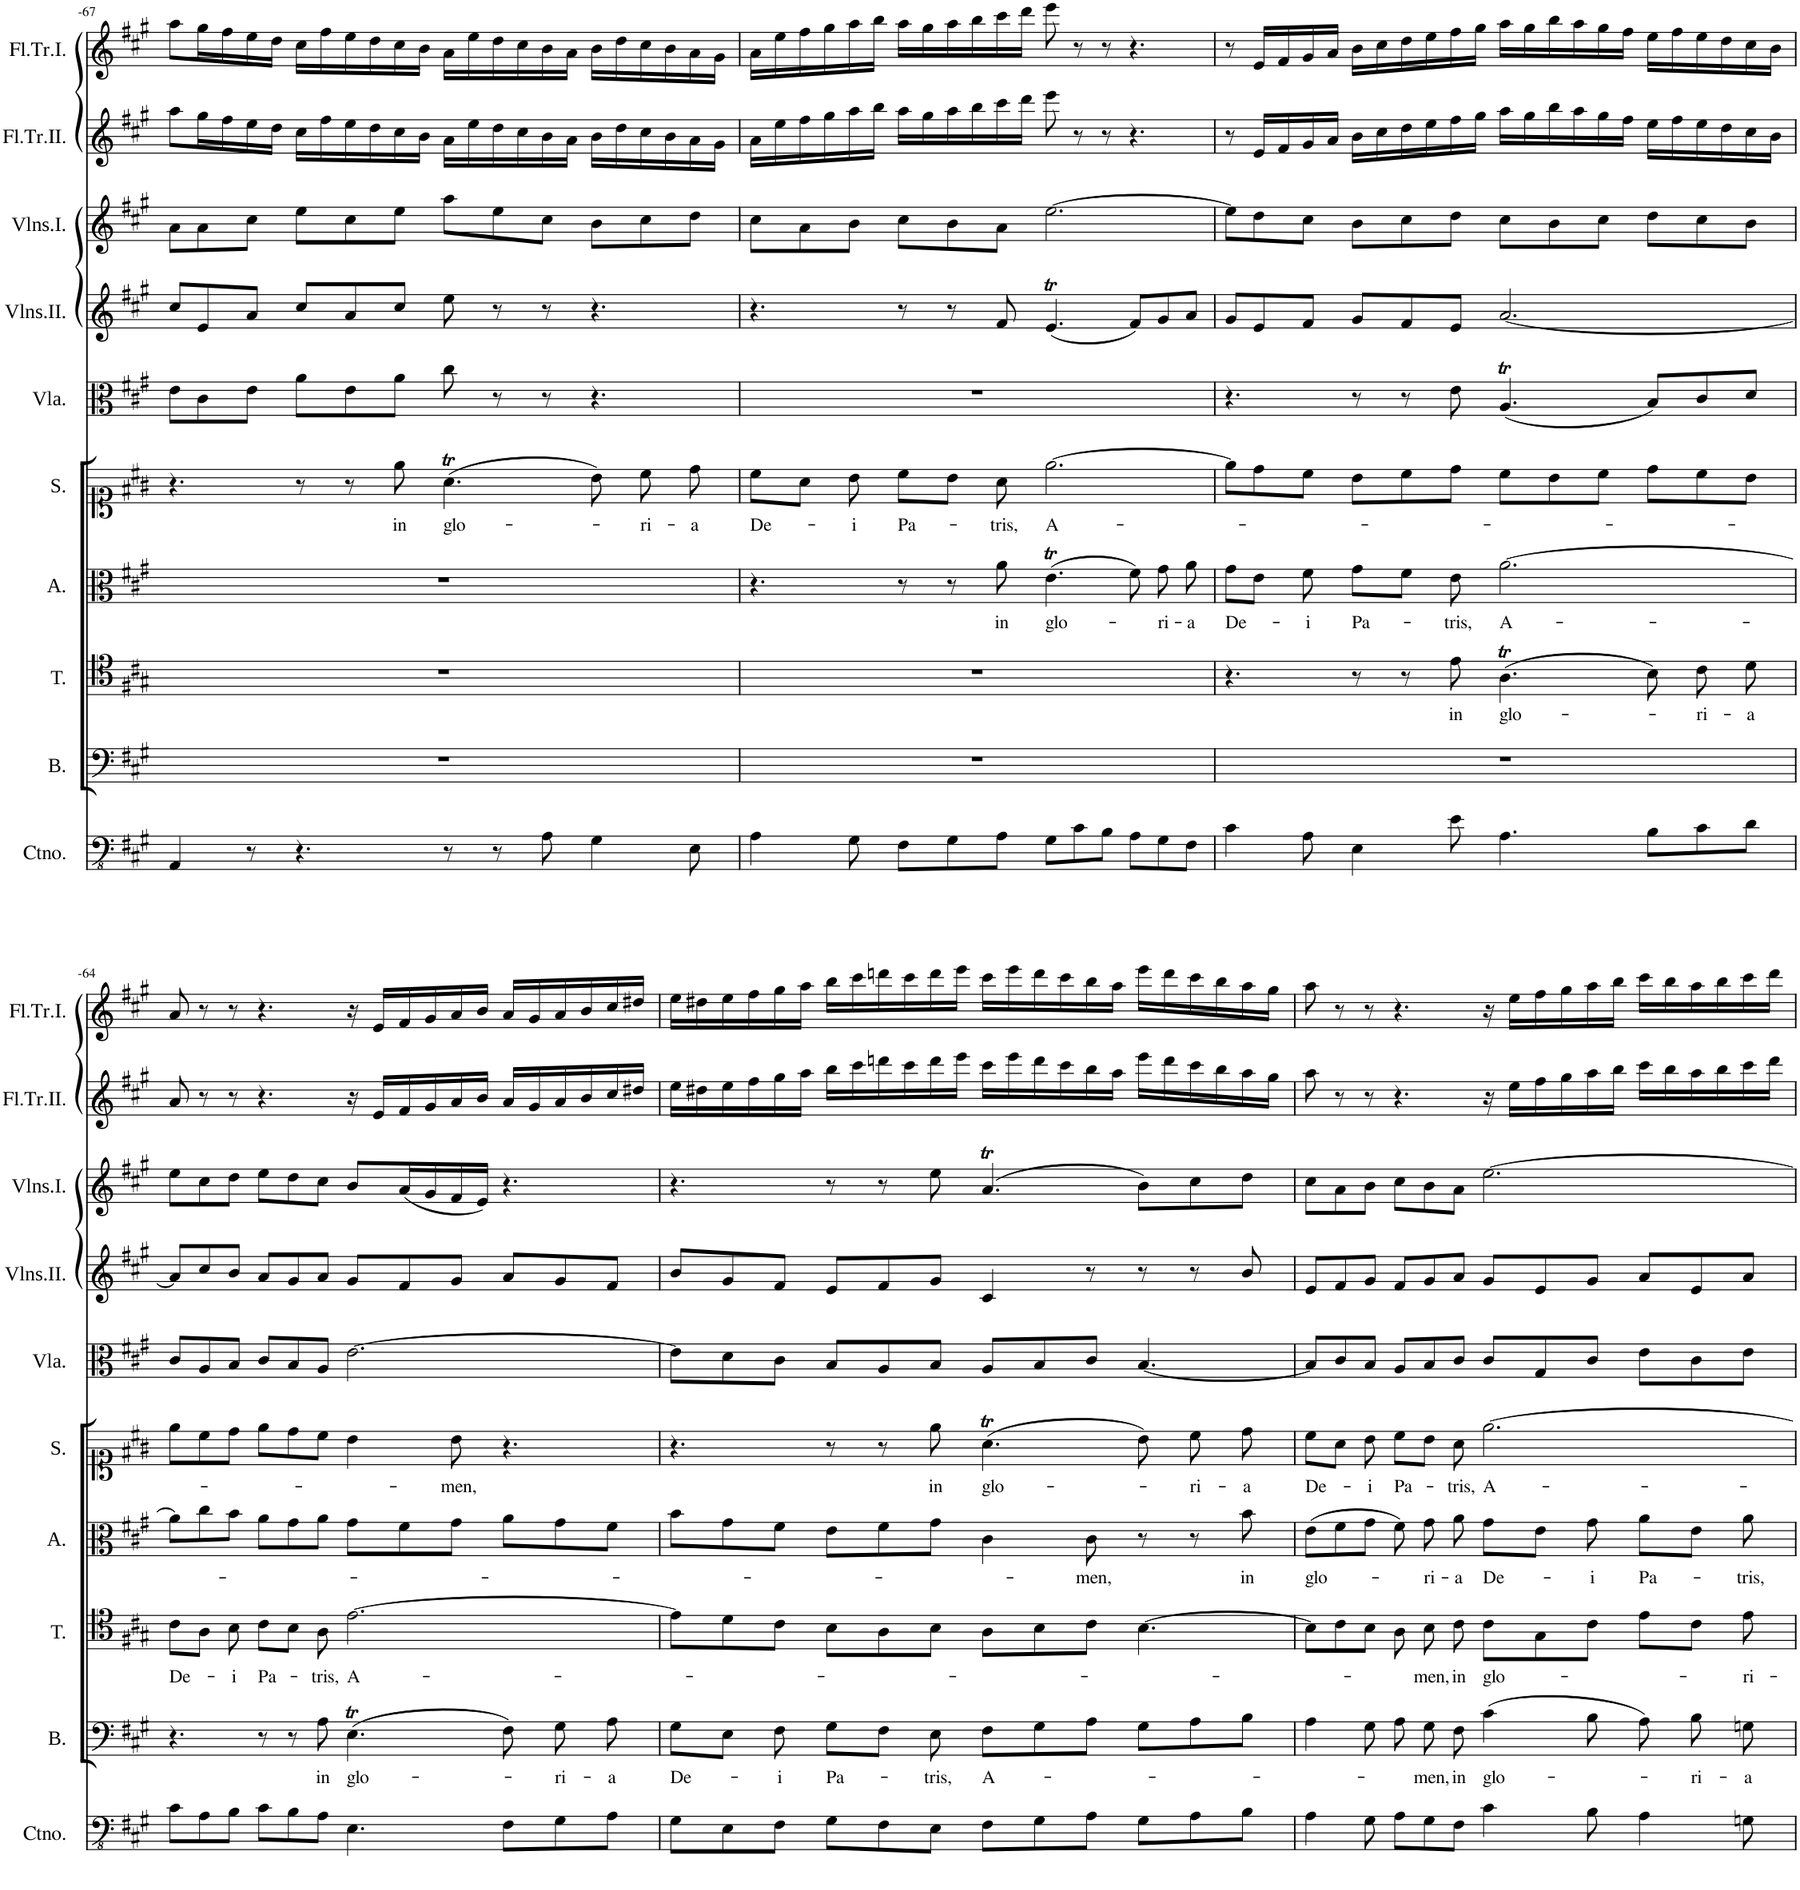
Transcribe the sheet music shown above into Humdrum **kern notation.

**kern	**kern	**text	**kern	**text	**kern	**text	**kern	**text	**kern	**kern	**kern	**kern	**kern
*part10	*part9	*part9	*part8	*part8	*part7	*part7	*part6	*part6	*part5	*part4	*part3	*part2	*part1
*staff10	*staff9	*staff9	*staff8	*staff8	*staff7	*staff7	*staff6	*staff6	*staff5	*staff4	*staff3	*staff2	*staff1
*I"Continuo.	*I"Basso.	*	*I"Tenore.	*	*I"Alto.	*	*I"Soprano.	*	*I"Viola	*I"Violino II.	*I"Violino I.	*I"Flauto Traverso II.	*I"Flauto Traverso I.
*I'Ctno.	*I'B.	*	*I'T.	*	*I'A.	*	*I'S.	*	*I'Vla.	*	*	*I'Fl.Tr.II.	*I'Fl.Tr.I.
!!LO:PB:g=z
*clefFv4	*clefF4	*	*clefC4	*	*clefC3	*	*clefC1	*	*clefC3	*clefG2	*clefG2	*clefG2	*clefG2
*k[f#c#g#]	*k[f#c#g#]	*	*k[f#c#g#]	*	*k[f#c#g#]	*	*k[f#c#g#]	*	*k[f#c#g#]	*k[f#c#g#]	*k[f#c#g#]	*k[f#c#g#]	*k[f#c#g#]
*M12/8	*M12/8	*	*M12/8	*	*M12/8	*	*M12/8	*	*M12/8	*M12/8	*M12/8	*M12/8	*M12/8
=67-	=67-	=67-	=67-	=67-	=67-	=67-	=67-	=67-	=67-	=67-	=67-	=67-	=67-
4AAA/	1.r	.	1.r	.	1.r	.	4.r	.	8e\L	8cc#/L	8a\L	8aa\L	8aa\L
.	.	.	.	.	.	.	.	.	8c#\	8e/	8a\	16gg#\L	16gg#\L
.	.	.	.	.	.	.	.	.	.	.	.	16ff#\	16ff#\
8r	.	.	.	.	.	.	.	.	8e\J	8a/J	8cc#\J	16ee\	16ee\
.	.	.	.	.	.	.	.	.	.	.	.	16dd\JJ	16dd\JJ
4.r	.	.	.	.	.	.	8r	.	8a\L	8cc#/L	8ee\L	16cc#\LL	16cc#\LL
.	.	.	.	.	.	.	.	.	.	.	.	16ff#\	16ff#\
.	.	.	.	.	.	.	8r	.	8e\	8a/	8cc#\	16ee\	16ee\
.	.	.	.	.	.	.	.	.	.	.	.	16dd\	16dd\
!	!	!	!	!	!	!	!	!LO:LY:b	!	!	!	!	!
.	.	.	.	.	.	.	8ee\	in	8a\J	8cc#/J	8ee\J	16cc#\	16cc#\
.	.	.	.	.	.	.	.	.	.	.	.	16b\JJ	16b\JJ
!	!	!	!	!	!	!	!	!LO:LY:b	!	!	!	!	!
8r	.	.	.	.	.	.	(4.aT\	glo-	8cc#\	8ee\	8aa\L	16a\LL	16a\LL
.	.	.	.	.	.	.	.	.	.	.	.	16ee\	16ee\
8r	.	.	.	.	.	.	.	.	8r	8r	8ee\	16dd\	16dd\
.	.	.	.	.	.	.	.	.	.	.	.	16cc#\	16cc#\
8AA\	.	.	.	.	.	.	.	.	8r	8r	8cc#\J	16b\	16b\
.	.	.	.	.	.	.	.	.	.	.	.	16a\JJ	16a\JJ
4GG#\	.	.	.	.	.	.	8b\)	.	4.r	4.r	8b\L	16b\LL	16b\LL
.	.	.	.	.	.	.	.	.	.	.	.	16dd\	16dd\
!	!	!	!	!	!	!	!	!LO:LY:b	!	!	!	!	!
.	.	.	.	.	.	.	8cc#\	-ri-	.	.	8cc#\	16cc#\	16cc#\
.	.	.	.	.	.	.	.	.	.	.	.	16b\	16b\
!	!	!	!	!	!	!	!	!LO:LY:b	!	!	!	!	!
8EE\	.	.	.	.	.	.	8dd\	-a	.	.	8dd\J	16a\	16a\
.	.	.	.	.	.	.	.	.	.	.	.	16g#\JJ	16g#\JJ
=66-	=66-	=66-	=66-	=66-	=66-	=66-	=66-	=66-	=66-	=66-	=66-	=66-	=66-
!	!	!	!	!	!	!	!	!LO:LY:b	!	!	!	!	!
4AA\	1.r	.	1.r	.	4.r	.	8cc#\L	De-	1.r	4.r	8cc#\L	16a\LL	16a\LL
.	.	.	.	.	.	.	.	.	.	.	.	16ee\	16ee\
.	.	.	.	.	.	.	8a\J	.	.	.	8a\	16ff#\	16ff#\
.	.	.	.	.	.	.	.	.	.	.	.	16gg#\	16gg#\
!	!	!	!	!	!	!	!	!LO:LY:b	!	!	!	!	!
8GG#\	.	.	.	.	.	.	8b\	-i	.	.	8b\J	16aa\	16aa\
.	.	.	.	.	.	.	.	.	.	.	.	16bb\JJ	16bb\JJ
!	!	!	!	!	!	!	!	!LO:LY:b	!	!	!	!	!
8FF#\L	.	.	.	.	8r	.	8cc#\L	Pa-	.	8r	8cc#\L	16aa\LL	16aa\LL
.	.	.	.	.	.	.	.	.	.	.	.	16gg#\	16gg#\
8GG#\	.	.	.	.	8r	.	8b\J	.	.	8r	8b\	16aa\	16aa\
.	.	.	.	.	.	.	.	.	.	.	.	16bb\	16bb\
!	!	!	!	!	!	!LO:LY:b	!	!LO:LY:b	!	!	!	!	!
8AA\J	.	.	.	.	8a\	in	8a\	-tris,	.	8f#/	8a\J	16ccc#\	16ccc#\
.	.	.	.	.	.	.	.	.	.	.	.	16ddd\JJ	16ddd\JJ
!	!	!	!	!	!	!LO:LY:b	!	!LO:LY:b	!	!	!	!	!
8GG#\L	.	.	.	.	(4.eT\	glo-	[2.ee\	A-	.	(4.eT/	[2.ee\	8eee\	8eee\
8C#\	.	.	.	.	.	.	.	.	.	.	.	8r	8r
8BB\J	.	.	.	.	.	.	.	.	.	.	.	8r	8r
8AA\L	.	.	.	.	8f#\)	.	.	.	.	8f#/L)	.	4.r	4.r
!	!	!	!	!	!	!LO:LY:b	!	!	!	!	!	!	!
8GG#\	.	.	.	.	8g#\	-ri-	.	.	.	8g#/	.	.	.
!	!	!	!	!	!	!LO:LY:b	!	!	!	!	!	!	!
8FF#\J	.	.	.	.	8a\	-a	.	.	.	8a/J	.	.	.
=65-	=65-	=65-	=65-	=65-	=65-	=65-	=65-	=65-	=65-	=65-	=65-	=65-	=65-
!	!	!	!	!	!	!LO:LY:b	!	!	!	!	!	!	!
4C#\	1.r	.	4.r	.	8g#\L	De-	8ee\L]	.	4.r	8g#/L	8ee\L]	8r	8r
.	.	.	.	.	8e\J	.	8dd\	.	.	8e/	8dd\	16e/LL	16e/LL
.	.	.	.	.	.	.	.	.	.	.	.	16f#/	16f#/
!	!	!	!	!	!	!LO:LY:b	!	!	!	!	!	!	!
8AA\	.	.	.	.	8f#\	-i	8cc#\J	.	.	8f#/J	8cc#\J	16g#/	16g#/
.	.	.	.	.	.	.	.	.	.	.	.	16a/JJ	16a/JJ
!	!	!	!	!	!	!LO:LY:b	!	!	!	!	!	!	!
4EE\	.	.	8r	.	8g#\L	Pa-	8b\L	.	8r	8g#/L	8b\L	16b\LL	16b\LL
.	.	.	.	.	.	.	.	.	.	.	.	16cc#\	16cc#\
.	.	.	8r	.	8f#\J	.	8cc#\	.	8r	8f#/	8cc#\	16dd\	16dd\
.	.	.	.	.	.	.	.	.	.	.	.	16ee\	16ee\
!	!	!	!	!LO:LY:b	!	!LO:LY:b	!	!	!	!	!	!	!
8E\	.	.	8e\	in	8e\	-tris,	8dd\J	.	8e\	8e/J	8dd\J	16ff#\	16ff#\
.	.	.	.	.	.	.	.	.	.	.	.	16gg#\JJ	16gg#\JJ
!	!	!	!	!LO:LY:b	!	!LO:LY:b	!	!	!	!	!	!	!
4.AA\	.	.	(4.AT\	glo-	[2.a\	A-	8cc#\L	.	(4.AT/	[2.a/	8cc#\L	16aa\LL	16aa\LL
.	.	.	.	.	.	.	.	.	.	.	.	16gg#\	16gg#\
.	.	.	.	.	.	.	8b\	.	.	.	8b\	16bb\	16bb\
.	.	.	.	.	.	.	.	.	.	.	.	16aa\	16aa\
.	.	.	.	.	.	.	8cc#\J	.	.	.	8cc#\J	16gg#\	16gg#\
.	.	.	.	.	.	.	.	.	.	.	.	16ff#\JJ	16ff#\JJ
8BB\L	.	.	8B\)	.	.	.	8dd\L	.	8B/L)	.	8dd\L	16ee\LL	16ee\LL
.	.	.	.	.	.	.	.	.	.	.	.	16ff#\	16ff#\
!	!	!	!	!LO:LY:b	!	!	!	!	!	!	!	!	!
8C#\	.	.	8c#\	-ri-	.	.	8cc#\	.	8c#/	.	8cc#\	16ee\	16ee\
.	.	.	.	.	.	.	.	.	.	.	.	16dd\	16dd\
!	!	!	!	!LO:LY:b	!	!	!	!	!	!	!	!	!
8D\J	.	.	8d\	-a	.	.	8b\J	.	8d/J	.	8b\J	16cc#\	16cc#\
.	.	.	.	.	.	.	.	.	.	.	.	16b\JJ	16b\JJ
!!LO:LB:g=z
=64-	=64-	=64-	=64-	=64-	=64-	=64-	=64-	=64-	=64-	=64-	=64-	=64-	=64-
!	!	!	!	!LO:LY:b	!	!	!	!	!	!	!	!	!
8C#\L	4.r	.	8c#\L	De-	8a\L]	.	8ee\L	.	8c#/L	8a/L]	8ee\L	8a/	8a/
8AA\	.	.	8A\J	.	8cc#\	.	8cc#\	.	8A/	8cc#/	8cc#\	8r	8r
!	!	!	!	!LO:LY:b	!	!	!	!	!	!	!	!	!
8BB\J	.	.	8B\	-i	8b\J	.	8dd\J	.	8B/J	8b/J	8dd\J	8r	8r
!	!	!	!	!LO:LY:b	!	!	!	!	!	!	!	!	!
8C#\L	8r	.	8c#\L	Pa-	8a\L	.	8ee\L	.	8c#/L	8a/L	8ee\L	4.r	4.r
8BB\	8r	.	8B\J	.	8g#\	.	8dd\	.	8B/	8g#/	8dd\	.	.
!	!	!LO:LY:b	!	!LO:LY:b	!	!	!	!	!	!	!	!	!
8AA\J	8A\	in	8A\	-tris,	8a\J	.	8cc#\J	.	8A/J	8a/J	8cc#\J	.	.
!	!	!LO:LY:b	!	!LO:LY:b	!	!	!	!	!	!	!	!	!
4.EE\	(4.ET\	glo-	[2.e\	A-	8g#\L	.	4b\	.	[2.e\	8g#/L	8b/L	16r	16r
.	.	.	.	.	.	.	.	.	.	.	.	16e/LL	16e/LL
.	.	.	.	.	8f#\	.	.	.	.	8f#/	(16a/L	16f#/	16f#/
.	.	.	.	.	.	.	.	.	.	.	16g#/	16g#/	16g#/
!	!	!	!	!	!	!	!	!LO:LY:b	!	!	!	!	!
.	.	.	.	.	8g#\J	.	8b\	men,	.	8g#/J	16f#/	16a/	16a/
.	.	.	.	.	.	.	.	.	.	.	16e/JJ)	16b/JJ	16b/JJ
8FF#\L	8F#\)	.	.	.	8a\L	.	4.r	.	.	8a/L	4.r	16a/LL	16a/LL
.	.	.	.	.	.	.	.	.	.	.	.	16g#/	16g#/
!	!	!LO:LY:b	!	!	!	!	!	!	!	!	!	!	!
8GG#\	8G#\	-ri-	.	.	8g#\	.	.	.	.	8g#/	.	16a/	16a/
.	.	.	.	.	.	.	.	.	.	.	.	16b/	16b/
!	!	!LO:LY:b	!	!	!	!	!	!	!	!	!	!	!
8AA\J	8A\	-a	.	.	8f#\J	.	.	.	.	8f#/J	.	16cc#/	16cc#/
.	.	.	.	.	.	.	.	.	.	.	.	16dd#X/JJ	16dd#X/JJ
=63-	=63-	=63-	=63-	=63-	=63-	=63-	=63-	=63-	=63-	=63-	=63-	=63-	=63-
!	!	!LO:LY:b	!	!	!	!	!	!	!	!	!	!	!
8GG#\L	8G#\L	De-	8e\L]	.	8b\L	.	4.r	.	8e\L]	8b/L	4.r	16ee\LL	16ee\LL
.	.	.	.	.	.	.	.	.	.	.	.	16dd#X\	16dd#X\
8EE\	8E\J	.	8d\	.	8g#\	.	.	.	8d\	8g#/	.	16ee\	16ee\
.	.	.	.	.	.	.	.	.	.	.	.	16ff#\	16ff#\
!	!	!LO:LY:b	!	!	!	!	!	!	!	!	!	!	!
8FF#\J	8F#\	-i	8c#\J	.	8f#\J	.	.	.	8c#\J	8f#/J	.	16gg#\	16gg#\
.	.	.	.	.	.	.	.	.	.	.	.	16aa\JJ	16aa\JJ
!	!	!LO:LY:b	!	!	!	!	!	!	!	!	!	!	!
8GG#\L	8G#\L	Pa-	8B\L	.	8e\L	.	8r	.	8B/L	8e/L	8r	16bb\LL	16bb\LL
.	.	.	.	.	.	.	.	.	.	.	.	16ccc#\	16ccc#\
8FF#\	8F#\J	.	8A\	.	8f#\	.	8r	.	8A/	8f#/	8r	16dddn\	16dddn\
.	.	.	.	.	.	.	.	.	.	.	.	16ccc#\	16ccc#\
!	!	!LO:LY:b	!	!	!	!	!	!LO:LY:b	!	!	!	!	!
8EE\J	8E\	-tris,	8B\J	.	8g#\J	.	8ee\	in	8B/J	8g#/J	8ee\	16ddd\	16ddd\
.	.	.	.	.	.	.	.	.	.	.	.	16eee\JJ	16eee\JJ
!	!	!LO:LY:b	!	!	!	!	!	!LO:LY:b	!	!	!	!	!
8FF#\L	8F#\L	A-	8A\L	.	4c#\	.	(4.aT\	glo-	8A/L	4c#/	(4.aT/	16ccc#\LL	16ccc#\LL
.	.	.	.	.	.	.	.	.	.	.	.	16eee\	16eee\
8GG#\	8G#\	.	8B\	.	.	.	.	.	8B/	.	.	16ddd\	16ddd\
.	.	.	.	.	.	.	.	.	.	.	.	16ccc#\	16ccc#\
!	!	!	!	!	!	!LO:LY:b	!	!	!	!	!	!	!
8AA\J	8A\J	.	8c#\J	.	8c#\	men,	.	.	8c#/J	8r	.	16bb\	16bb\
.	.	.	.	.	.	.	.	.	.	.	.	16aa\JJ	16aa\JJ
8GG#\L	8G#\L	.	[4.B\	.	8r	.	8b\)	.	[4.B/	8r	8b\L)	16eee\LL	16eee\LL
.	.	.	.	.	.	.	.	.	.	.	.	16ddd\	16ddd\
!	!	!	!	!	!	!	!	!LO:LY:b	!	!	!	!	!
8AA\	8A\	.	.	.	8r	.	8cc#\	-ri-	.	8r	8cc#\	16ccc#\	16ccc#\
.	.	.	.	.	.	.	.	.	.	.	.	16bb\	16bb\
!	!	!	!	!	!	!LO:LY:b	!	!LO:LY:b	!	!	!	!	!
8BB\J	8B\J	.	.	.	8b\	in	8dd\	-a	.	8b/	8dd\J	16aa\	16aa\
.	.	.	.	.	.	.	.	.	.	.	.	16gg#\JJ	16gg#\JJ
=62-	=62-	=62-	=62-	=62-	=62-	=62-	=62-	=62-	=62-	=62-	=62-	=62-	=62-
!	!	!	!	!	!	!LO:LY:b	!	!LO:LY:b	!	!	!	!	!
4AA\	4A\	.	8B\L]	.	(8e\L	glo-	8cc#\L	De-	8B/L]	8e/L	8cc#\L	8aa\	8aa\
.	.	.	8c#\	.	8f#\	.	8a\J	.	8c#/	8f#/	8a\	8r	8r
!	!	!	!	!	!	!	!	!LO:LY:b	!	!	!	!	!
8GG#\	8G#\	.	8B\J	.	8g#\J	.	8b\	-i	8B/J	8g#/J	8b\J	8r	8r
!	!	!	!	!	!	!	!	!LO:LY:b	!	!	!	!	!
8AA\L	8A\	.	8A\	.	8f#\)	.	8cc#\L	Pa-	8A/L	8f#/L	8cc#\L	4.r	4.r
!	!	!LO:LY:b	!	!LO:LY:b	!	!LO:LY:b	!	!	!	!	!	!	!
8GG#\	8G#\	men,	8B\	men,	8g#\	-ri-	8b\J	.	8B/	8g#/	8b\	.	.
!	!	!LO:LY:b	!	!LO:LY:b	!	!LO:LY:b	!	!LO:LY:b	!	!	!	!	!
8FF#\J	8F#\	in	8c#\	in	8a\	-a	8a\	-tris,	8c#/J	8a/J	8a\J	.	.
!	!	!LO:LY:b	!	!LO:LY:b	!	!LO:LY:b	!	!LO:LY:b	!	!	!	!	!
4C#\	(4c#\	glo-	8c#\L	glo-	8g#\L	De-	[2.ee\	A-	8c#/L	8g#/L	[2.ee\	16r	16r
.	.	.	.	.	.	.	.	.	.	.	.	16ee\LL	16ee\LL
.	.	.	8G#\	.	8e\J	.	.	.	8G#/	8e/	.	16ff#\	16ff#\
.	.	.	.	.	.	.	.	.	.	.	.	16gg#\	16gg#\
!	!	!	!	!	!	!LO:LY:b	!	!	!	!	!	!	!
8BB\	8B\	.	8c#\J	.	8g#\	-i	.	.	8c#/J	8g#/J	.	16aa\	16aa\
.	.	.	.	.	.	.	.	.	.	.	.	16bb\JJ	16bb\JJ
!	!	!	!	!	!	!LO:LY:b	!	!	!	!	!	!	!
4AA\	8A\)	.	8e\L	.	8a\L	Pa-	.	.	8e\L	8a/L	.	16ccc#\LL	16ccc#\LL
.	.	.	.	.	.	.	.	.	.	.	.	16bb\	16bb\
!	!	!LO:LY:b	!	!	!	!	!	!	!	!	!	!	!
.	8B\	-ri-	8c#\J	.	8e\J	.	.	.	8c#\	8e/	.	16aa\	16aa\
.	.	.	.	.	.	.	.	.	.	.	.	16bb\	16bb\
!	!	!LO:LY:b	!	!LO:LY:b	!	!LO:LY:b	!	!	!	!	!	!	!
8GGn\	8Gn\	-a	8e\	-ri-	8a\	-tris,	.	.	8e\J	8a/J	.	16ccc#\	16ccc#\
.	.	.	.	.	.	.	.	.	.	.	.	16ddd\JJ	16ddd\JJ
=	=	=	=	=	=	=	=	=	=	=	=	=	=
*-	*-	*-	*-	*-	*-	*-	*-	*-	*-	*-	*-	*-	*-
